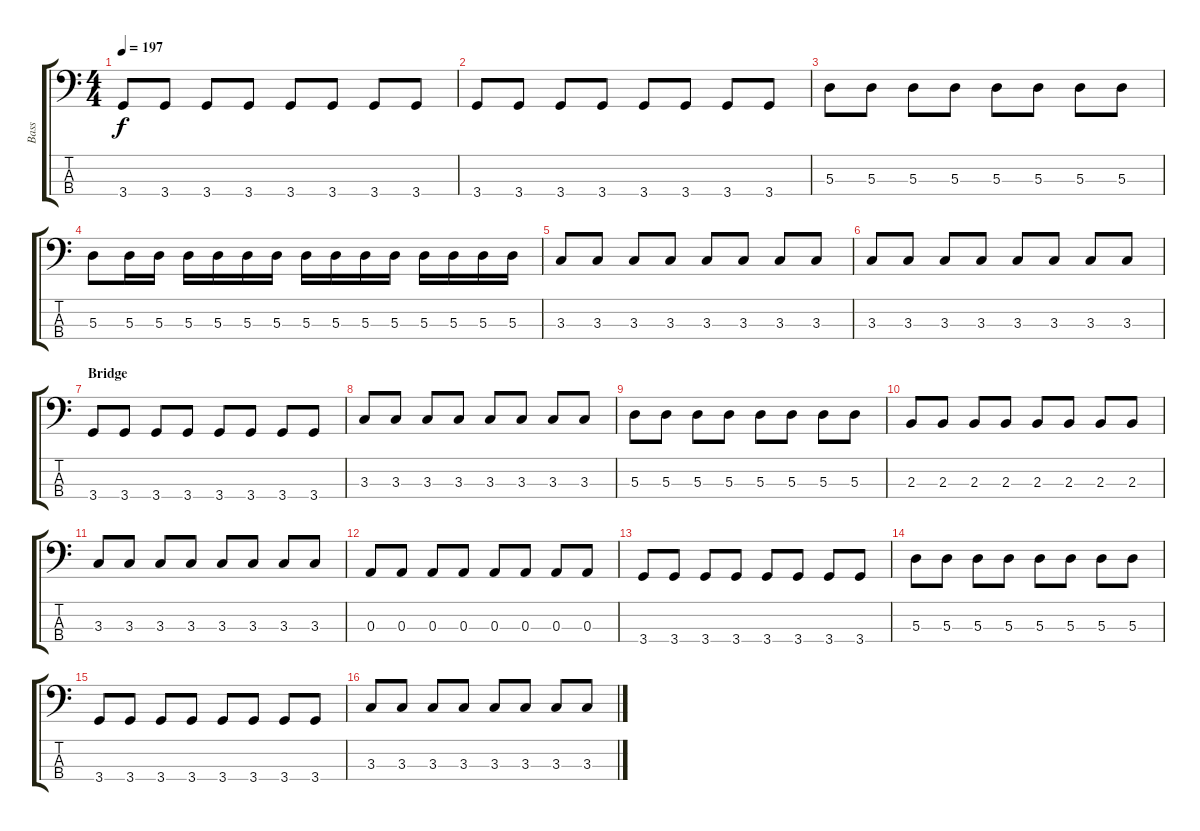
\track ("Bass" "Bass") {instrument electricbassfinger}
\staff {score tabs}
\tuning (G2 D2 A1 E1) {hide}
\ts (4 4)
\tempo 197
\clef f4
\ks c
3.4.8{dy f} 3.4.8 3.4.8 3.4.8 3.4.8 3.4.8 3.4.8 3.4.8 |
3.4.8 3.4.8 3.4.8 3.4.8 3.4.8 3.4.8 3.4.8 3.4.8 |
5.3.8 5.3.8 5.3.8 5.3.8 5.3.8 5.3.8 5.3.8 5.3.8 |
5.3.8 5.3.16 5.3.16 5.3.16 5.3.16 5.3.16 5.3.16 5.3.16 5.3.16 5.3.16 5.3.16 5.3.16 5.3.16 5.3.16 5.3.16 |
3.3.8 3.3.8 3.3.8 3.3.8 3.3.8 3.3.8 3.3.8 3.3.8 |
3.3.8 3.3.8 3.3.8 3.3.8 3.3.8 3.3.8 3.3.8 3.3.8 |
\section ("" "Bridge")
3.4.8 3.4.8 3.4.8 3.4.8 3.4.8 3.4.8 3.4.8 3.4.8 |
3.3.8 3.3.8 3.3.8 3.3.8 3.3.8 3.3.8 3.3.8 3.3.8 |
5.3.8 5.3.8 5.3.8 5.3.8 5.3.8 5.3.8 5.3.8 5.3.8 |
2.3.8 2.3.8 2.3.8 2.3.8 2.3.8 2.3.8 2.3.8 2.3.8 |
3.3.8 3.3.8 3.3.8 3.3.8 3.3.8 3.3.8 3.3.8 3.3.8 |
0.3.8 0.3.8 0.3.8 0.3.8 0.3.8 0.3.8 0.3.8 0.3.8 |
3.4.8 3.4.8 3.4.8 3.4.8 3.4.8 3.4.8 3.4.8 3.4.8 |
5.3.8 5.3.8 5.3.8 5.3.8 5.3.8 5.3.8 5.3.8 5.3.8 |
3.4.8 3.4.8 3.4.8 3.4.8 3.4.8 3.4.8 3.4.8 3.4.8 |
3.3.8 3.3.8 3.3.8 3.3.8 3.3.8 3.3.8 3.3.8 3.3.8
